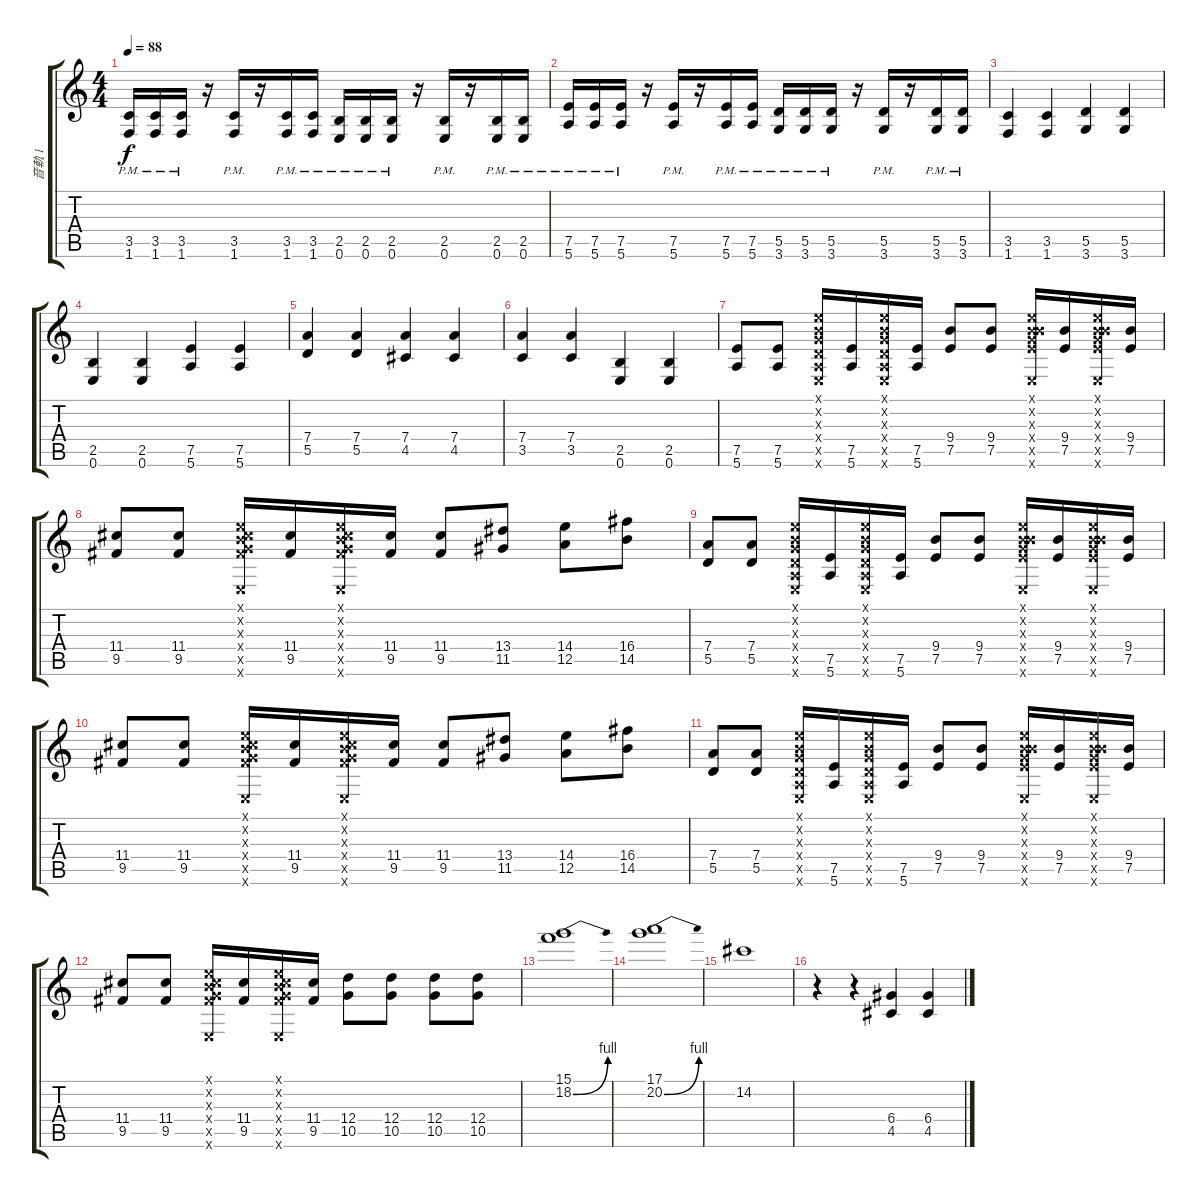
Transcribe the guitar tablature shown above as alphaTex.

\track ("音軌 1" "音軌 1") {instrument electricguitarjazz}
\staff {score tabs}
\tuning (E4 B3 G3 D3 A2 E2) {hide}
\ts (4 4)
\tempo 88
\clef g2
\ks c
(3.5{pm} 1.6{pm}).16{dy f} (3.5{pm} 1.6{pm}).16 (3.5{pm} 1.6{pm}).16 r.16 (3.5{pm} 1.6{pm}).16 r.16 (3.5{pm} 1.6{pm}).16 (3.5{pm} 1.6{pm}).16 (2.5{pm} 0.6{pm}).16 (2.5{pm} 0.6{pm}).16 (2.5{pm} 0.6{pm}).16 r.16 (2.5{pm} 0.6{pm}).16 r.16 (2.5{pm} 0.6{pm}).16 (2.5{pm} 0.6{pm}).16 |
(7.5{pm} 5.6{pm}).16 (7.5{pm} 5.6{pm}).16 (7.5{pm} 5.6{pm}).16 r.16 (7.5{pm} 5.6{pm}).16 r.16 (7.5{pm} 5.6{pm}).16 (7.5{pm} 5.6{pm}).16 (5.5{pm} 3.6{pm}).16 (5.5{pm} 3.6{pm}).16 (5.5{pm} 3.6{pm}).16 r.16 (5.5{pm} 3.6{pm}).16 r.16 (5.5{pm} 3.6{pm}).16 (5.5{pm} 3.6{pm}).16 |
(3.5 1.6).4 (3.5 1.6).4 (5.5 3.6).4 (5.5 3.6).4 |
(2.5 0.6).4 (2.5 0.6).4 (7.5 5.6).4 (7.5 5.6).4 |
(7.4 5.5).4 (7.4 5.5).4 (7.4 4.5).4 (7.4 4.5).4 |
(7.4 3.5).4 (7.4 3.5).4 (2.5 0.6).4 (2.5 0.6).4 |
(7.5 5.6).8 (7.5 5.6).8 (0.1{x} 0.2{x} 0.3{x} 0.4{x} 0.5{x} 0.6{x}).16 (7.5 5.6).16 (0.1{x} 0.2{x} 0.3{x} 0.4{x} 0.5{x} 0.6{x}).16 (7.5 5.6).16 (9.4 7.5).8 (9.4 7.5).8 (0.1{x} 0.2{x} 0.3{x} 9.4{x} 7.5{x} 0.6{x}).16 (9.4 7.5).16 (0.1{x} 0.2{x} 0.3{x} 9.4{x} 7.5{x} 0.6{x}).16 (9.4 7.5).16 |
(11.4 9.5).8 (11.4 9.5).8 (0.1{x} 0.2{x} 0.3{x} 11.4{x} 9.5{x} 0.6{x}).16 (11.4 9.5).16 (0.1{x} 0.2{x} 0.3{x} 11.4{x} 9.5{x} 0.6{x}).16 (11.4 9.5).16 (11.4 9.5).8 (13.4 11.5).8 (14.4 12.5).8 (16.4 14.5).8 |
(7.4 5.5).8 (7.4 5.5).8 (0.1{x} 0.2{x} 0.3{x} 0.4{x} 0.5{x} 0.6{x}).16 (7.5 5.6).16 (0.1{x} 0.2{x} 0.3{x} 0.4{x} 0.5{x} 0.6{x}).16 (7.5 5.6).16 (9.4 7.5).8 (9.4 7.5).8 (0.1{x} 0.2{x} 0.3{x} 9.4{x} 7.5{x} 0.6{x}).16 (9.4 7.5).16 (0.1{x} 0.2{x} 0.3{x} 9.4{x} 7.5{x} 0.6{x}).16 (9.4 7.5).16 |
(11.4 9.5).8 (11.4 9.5).8 (0.1{x} 0.2{x} 0.3{x} 11.4{x} 9.5{x} 0.6{x}).16 (11.4 9.5).16 (0.1{x} 0.2{x} 0.3{x} 11.4{x} 9.5{x} 0.6{x}).16 (11.4 9.5).16 (11.4 9.5).8 (13.4 11.5).8 (14.4 12.5).8 (16.4 14.5).8 |
(7.4 5.5).8 (7.4 5.5).8 (0.1{x} 0.2{x} 0.3{x} 0.4{x} 0.5{x} 0.6{x}).16 (7.5 5.6).16 (0.1{x} 0.2{x} 0.3{x} 0.4{x} 0.5{x} 0.6{x}).16 (7.5 5.6).16 (9.4 7.5).8 (9.4 7.5).8 (0.1{x} 0.2{x} 0.3{x} 9.4{x} 7.5{x} 0.6{x}).16 (9.4 7.5).16 (0.1{x} 0.2{x} 0.3{x} 9.4{x} 7.5{x} 0.6{x}).16 (9.4 7.5).16 |
(11.4 9.5).8 (11.4 9.5).8 (0.1{x} 0.2{x} 0.3{x} 11.4{x} 9.5{x} 0.6{x}).16 (11.4 9.5).16 (0.1{x} 0.2{x} 0.3{x} 11.4{x} 9.5{x} 0.6{x}).16 (11.4 9.5).16 (12.4 10.5).8 (12.4 10.5).8 (12.4 10.5).8 (12.4 10.5).8 |
(15.1 18.2{be (bend 0 0 60 4)}).1 |
(17.1 20.2{be (bend 0 0 60 4)}).1 |
14.2.1 |
r.4 r.4 (6.4 4.5).4 (6.4 4.5).4
